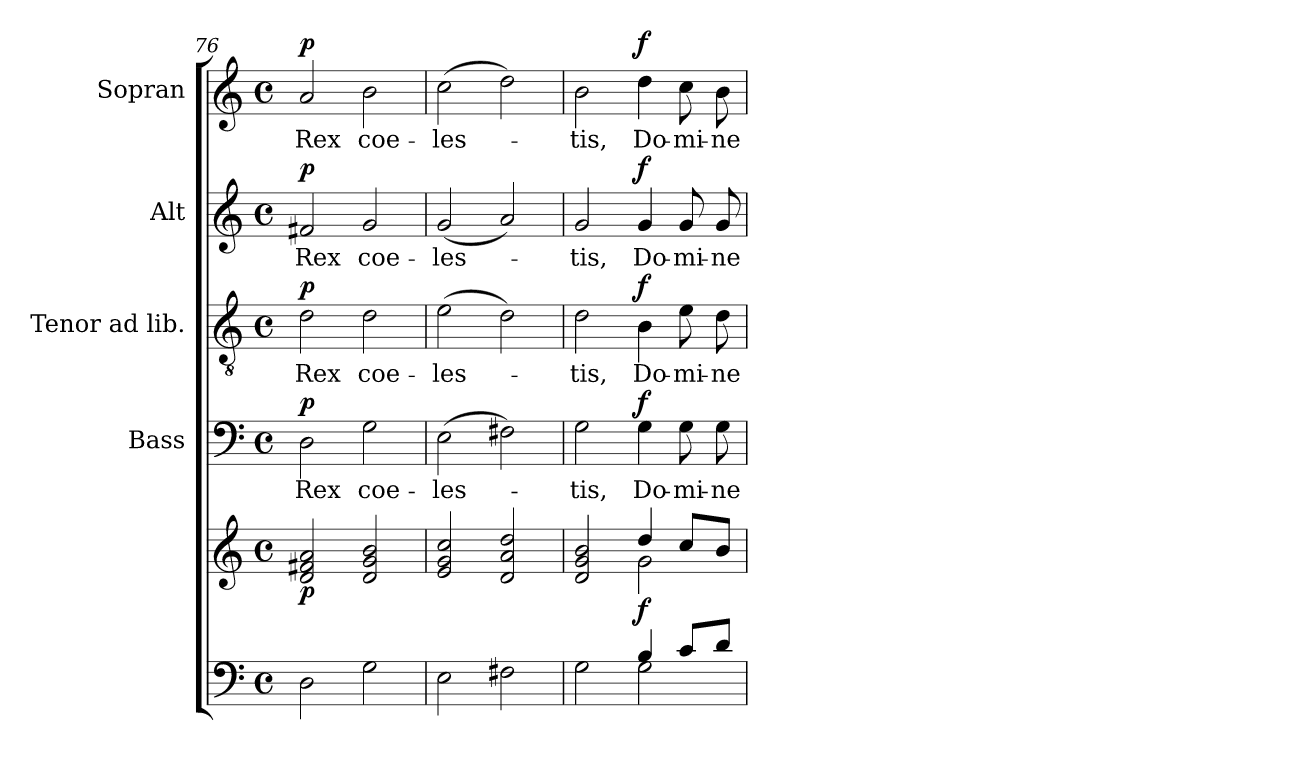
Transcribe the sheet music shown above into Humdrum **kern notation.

**kern	**kern	**dynam	**kern	**text	**dynam	**kern	**text	**dynam	**kern	**text	**dynam	**kern	**text	**dynam
*part5	*part5	*part5	*part4	*part4	*part4	*part3	*part3	*part3	*part2	*part2	*part2	*part1	*part1	*part1
*staff6	*staff5	*staff5/6	*staff4	*staff4	*staff4	*staff3	*staff3	*staff3	*staff2	*staff2	*staff2	*staff1	*staff1	*staff1
*	*	*	*I"Bass	*	*	*I"Tenor ad lib.	*	*	*I"Alt	*	*	*I"Sopran	*	*
*	*	*	*I'B.	*	*	*I'T.	*	*	*I'A.	*	*	*I'S.	*	*
*clefF4	*clefG2	*	*clefF4	*	*	*clefGv2	*	*	*clefG2	*	*	*clefG2	*	*
*k[]	*k[]	*	*k[]	*	*	*k[]	*	*	*k[]	*	*	*k[]	*	*
*C:	*C:	*	*C:	*	*	*C:	*	*	*C:	*	*	*C:	*	*
*M4/4	*M4/4	*	*M4/4	*	*	*M4/4	*	*	*M4/4	*	*	*M4/4	*	*
*met(c)	*met(c)	*	*met(c)	*	*	*met(c)	*	*	*met(c)	*	*	*met(c)	*	*
=76	=76	=76	=76	=76	=76	=76	=76	=76	=76	=76	=76	=76	=76	=76
!	!	!LO:DY:b	!	!LO:LY:b	!LO:DY:a	!	!LO:LY:b	!LO:DY:a	!	!LO:LY:b	!LO:DY:a	!	!LO:LY:b	!LO:DY:a
2D\	2d/ 2f#X/ 2a/	p	2D\	Rex	p	2d\	Rex	p	2f#X/	Rex	p	2a/	Rex	p
!	!	!	!	!LO:LY:b	!	!	!LO:LY:b	!	!	!LO:LY:b	!	!	!LO:LY:b	!
2G\	2d/ 2g/ 2b/	.	2G\	coe-	.	2d\	coe-	.	2g/	coe-	.	2b\	coe-	.
=77	=77	=77	=77	=77	=77	=77	=77	=77	=77	=77	=77	=77	=77	=77
!	!	!	!	!LO:LY:b	!	!	!LO:LY:b	!	!	!LO:LY:b	!	!	!LO:LY:b	!
2E\	2e/ 2g/ 2cc/	.	(>2E\	-les-	.	(>2e\	-les-	.	(<2g/	-les-	.	(>2cc\	-les-	.
2F#X\	2d/ 2a/ 2dd/	.	2F#X\)	.	.	2d\)	.	.	2a/)	.	.	2dd\)	.	.
!!LO:LB:g=z
=78	=78	=78	=78	=78	=78	=78	=78	=78	=78	=78	=78	=78	=78	=78
*^	*^	*	*	*	*	*	*	*	*	*	*	*	*	*
!	!	!	!	!	!	!LO:LY:b	!	!	!LO:LY:b	!	!	!LO:LY:b	!	!	!LO:LY:b	!
2ryy	2G\	2d/ 2g/ 2b/	2ryy	.	2G\	-tis,	.	2d\	-tis,	.	2g/	-tis,	.	2b\	-tis,	.
!	!	!	!	!LO:DY:b	!	!LO:LY:b	!LO:DY:a	!	!LO:LY:b	!LO:DY:a	!	!LO:LY:b	!LO:DY:a	!	!LO:LY:b	!LO:DY:a
4B/	2G\	4dd/	2g\	f	4G\	Do-	f	4B\	Do-	f	4g/	Do-	f	4dd\	Do-	f
!	!	!	!	!	!	!LO:LY:b	!	!	!LO:LY:b	!	!	!LO:LY:b	!	!	!LO:LY:b	!
8c/L	.	8cc/L	.	.	8G\	-mi-	.	8e\	-mi-	.	8g/	-mi-	.	8cc\	-mi-	.
!	!	!	!	!	!	!LO:LY:b	!	!	!LO:LY:b	!	!	!LO:LY:b	!	!	!LO:LY:b	!
8d/J	.	8b/J	.	.	8G\	-ne	.	8d\	-ne	.	8g/	-ne	.	8b\	-ne	.
*v	*v	*	*	*	*	*	*	*	*	*	*	*	*	*	*	*
*	*v	*v	*	*	*	*	*	*	*	*	*	*	*	*	*
=	=	=	=	=	=	=	=	=	=	=	=	=	=	=
*-	*-	*-	*-	*-	*-	*-	*-	*-	*-	*-	*-	*-	*-	*-
